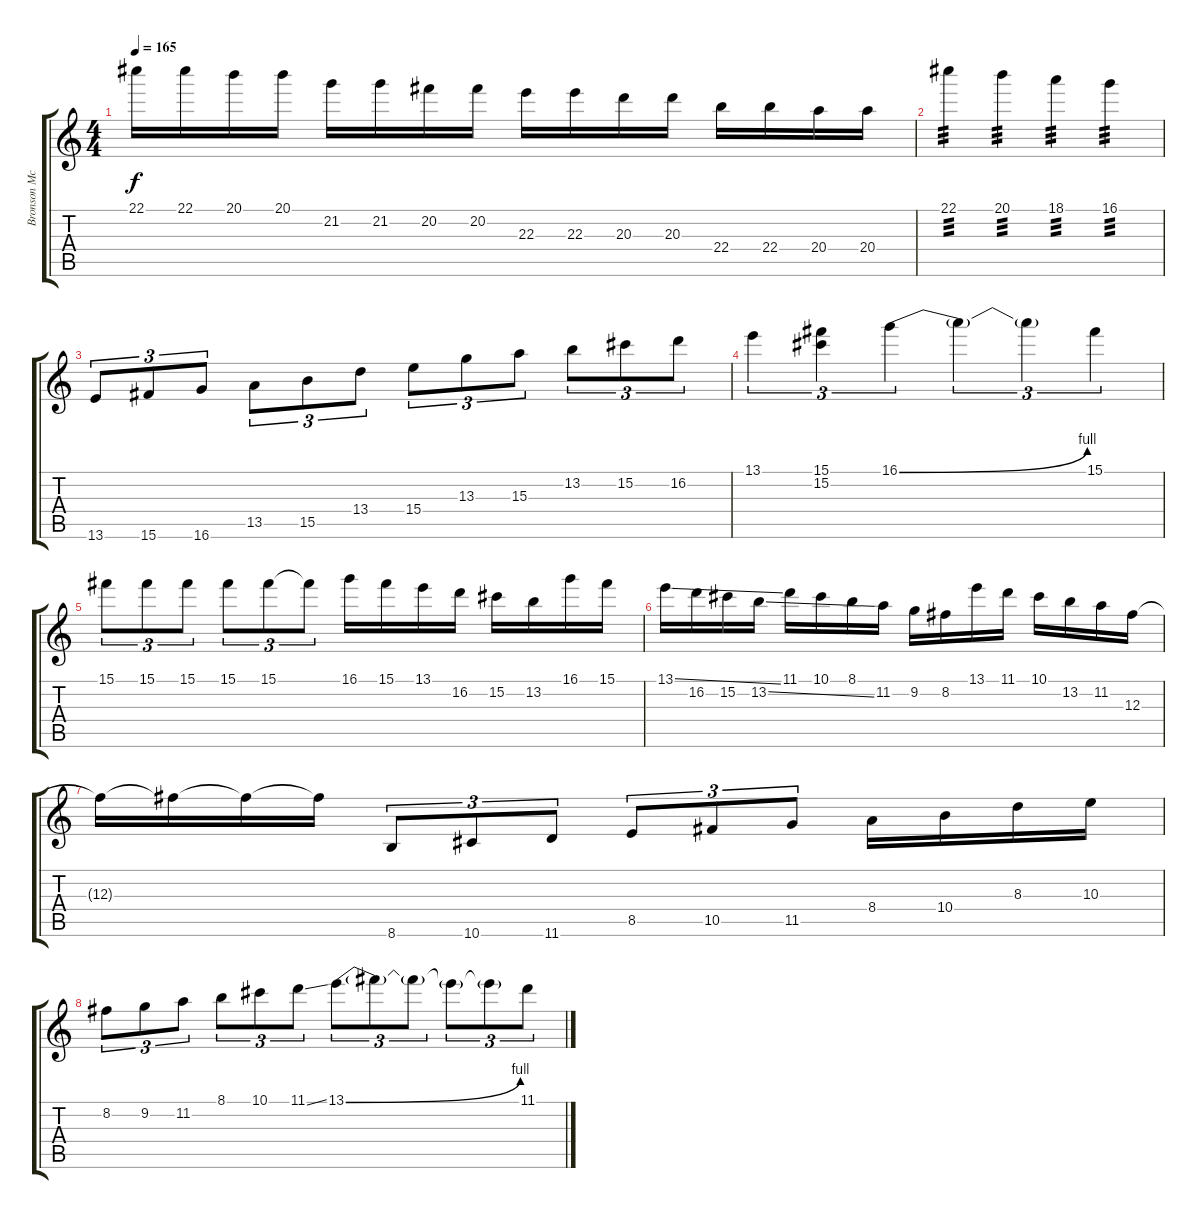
\track ("Bronson McDowall (Guitar)" "Bronson Mc") {instrument distortionguitar}
\staff {score tabs}
\tuning (Eb4 Bb3 Gb3 Db3 Ab2 Eb2) {hide}
\ts (4 4)
\tempo 165
\clef g2
\ks c
22.1.16{dy f} 22.1.16 20.1.16 20.1.16 21.2.16 21.2.16 20.2.16 20.2.16 22.3.16 22.3.16 20.3.16 20.3.16 22.4.16 22.4.16 20.4.16 20.4.16 |
22.1.4{tp 3} 20.1.4{tp 3} 18.1.4{tp 3} 16.1.4{tp 3} |
13.6.8{tu (3 2)} 15.6.8{tu (3 2)} 16.6.8{tu (3 2)} 13.5.8{tu (3 2)} 15.5.8{tu (3 2)} 13.4.8{tu (3 2)} 15.4.8{tu (3 2)} 13.3.8{tu (3 2)} 15.3.8{tu (3 2)} 13.2.8{tu (3 2)} 15.2.8{tu (3 2)} 16.2.8{tu (3 2)} |
13.1.4{tu (3 2)} (15.1 15.2).4{tu (3 2)} 16.1{be (bend 0 0 60 4)}.4{tu (3 2)} 16.1{t}.4{tu (3 2)} 16.1{t}.4{tu (3 2)} 15.1.4{tu (3 2)} |
15.1.8{tu (3 2)} 15.1.8{tu (3 2)} 15.1.8{tu (3 2)} 15.1.8{tu (3 2)} 15.1.8{tu (3 2)} 15.1{t}.8{tu (3 2)} 16.1.16 15.1.16 13.1.16 16.2.16 15.2.16 13.2.16 16.1.16 15.1.16 |
13.1{ss}.16 16.2.16 15.2.16 13.2{ss}.16 11.1.16 10.1.16 8.1.16 11.2.16 9.2.16 8.2.16 13.1.16 11.1.16 10.1.16 13.2.16 11.2.16 12.3.16 |
12.3{t}.16 12.3{t}.16 12.3{t}.16 12.3{t}.16 8.6.8{tu (3 2)} 10.6.8{tu (3 2)} 11.6.8{tu (3 2)} 8.5.8{tu (3 2)} 10.5.8{tu (3 2)} 11.5.8{tu (3 2)} 8.4.16 10.4.16 8.3.16 10.3.16 |
8.2.8{tu (3 2)} 9.2.8{tu (3 2)} 11.2.8{tu (3 2)} 8.1.8{tu (3 2)} 10.1.8{tu (3 2)} 11.1{ss}.8{tu (3 2)} 13.1{be (bend 0 0 60 4)}.8{tu (3 2)} 13.1{t}.8{tu (3 2)} 13.1{t}.8{tu (3 2)} 13.1{t}.8{tu (3 2)} 13.1{t}.8{tu (3 2)} 11.1.8{tu (3 2)}
